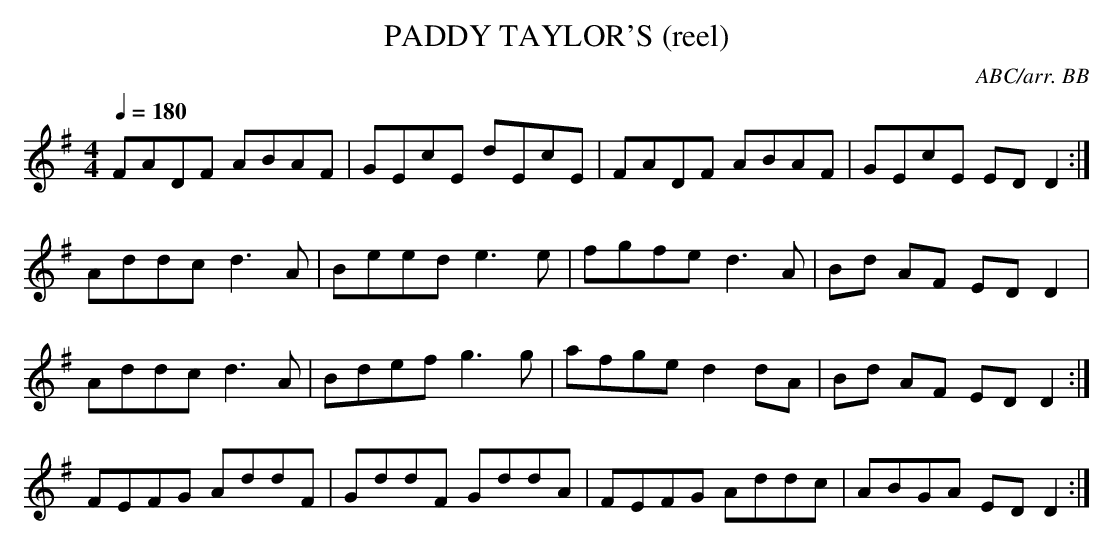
X:1
T:PADDY TAYLOR'S (reel)
C:ABC/arr. BB
Q:1/4=180
M:4/4
L:1/8
K:Dmix
FADF ABAF|GEcE dEcE|FADF ABAF|GEcE ED D2 :|
Addc d3 A|Beed e3 e|fgfe d3 A|Bd AF ED D2|
Addc d3 A|Bdef g3 g|afge d2 dA|Bd AF ED D2 :|
FEFG AddF|GddF GddA|FEFG Addc|ABGA ED D2 :|
